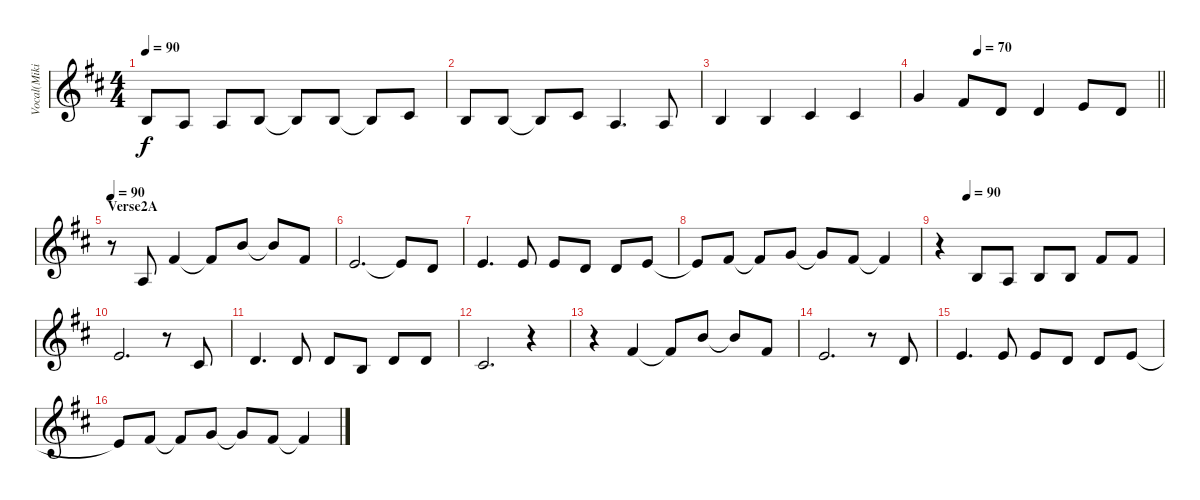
\track ("Vocal(Miki)" "Vocal(Miki") {instrument flute}
\staff {score}
\tuning (E4 B3 G3 D3 A2 E2) {hide}
\ts (4 4)
\tempo 90
\clef g2
\ks d
0.2.8{dy f} 2.3.8 2.3.8 0.2.8 0.2{t}.8 0.2.8 0.2{t}.8 2.2.8 |
0.2.8 0.2.8 0.2{t}.8 2.2.8 2.3.4{d} 2.3.8 |
0.2.4 0.2.4 2.2.4 6.3.4 |
\tempo (70 0.25)
\barLineRight lightlight
3.1.4 2.1.8 3.2.8 3.2.4 0.1.8 3.2.8 |
\section ("" "Verse2A")
\tempo 90
r.8 2.3.8 2.1.4 2.1{t}.8 7.1.8 7.1{t}.8 2.1.8 |
0.1.2{d} 0.1{t}.8 3.2.8 |
0.1.4{d} 0.1.8 0.1.8 3.2.8 3.2.8 0.1.8 |
0.1{t}.8 2.1.8 2.1{t}.8 3.1.8 3.1{t}.8 2.1.8 2.1{t}.4 |
\tempo (90 0.125)
r.4 0.2.8 2.3.8 0.2.8 0.2.8 2.1.8 2.1.8 |
0.1.2{d} r.8 2.2.8 |
3.2.4{d} 3.2.8 3.2.8 0.2.8 3.2.8 3.2.8 |
2.2.2{d} r.4 |
r.4 2.1.4 2.1{t}.8 7.1.8 7.1{t}.8 2.1.8 |
0.1.2{d} r.8 3.2.8 |
0.1.4{d} 0.1.8 0.1.8 3.2.8 3.2.8 0.1.8 |
0.1{t}.8 2.1.8 2.1{t}.8 3.1.8 3.1{t}.8 2.1.8 2.1{t}.4
